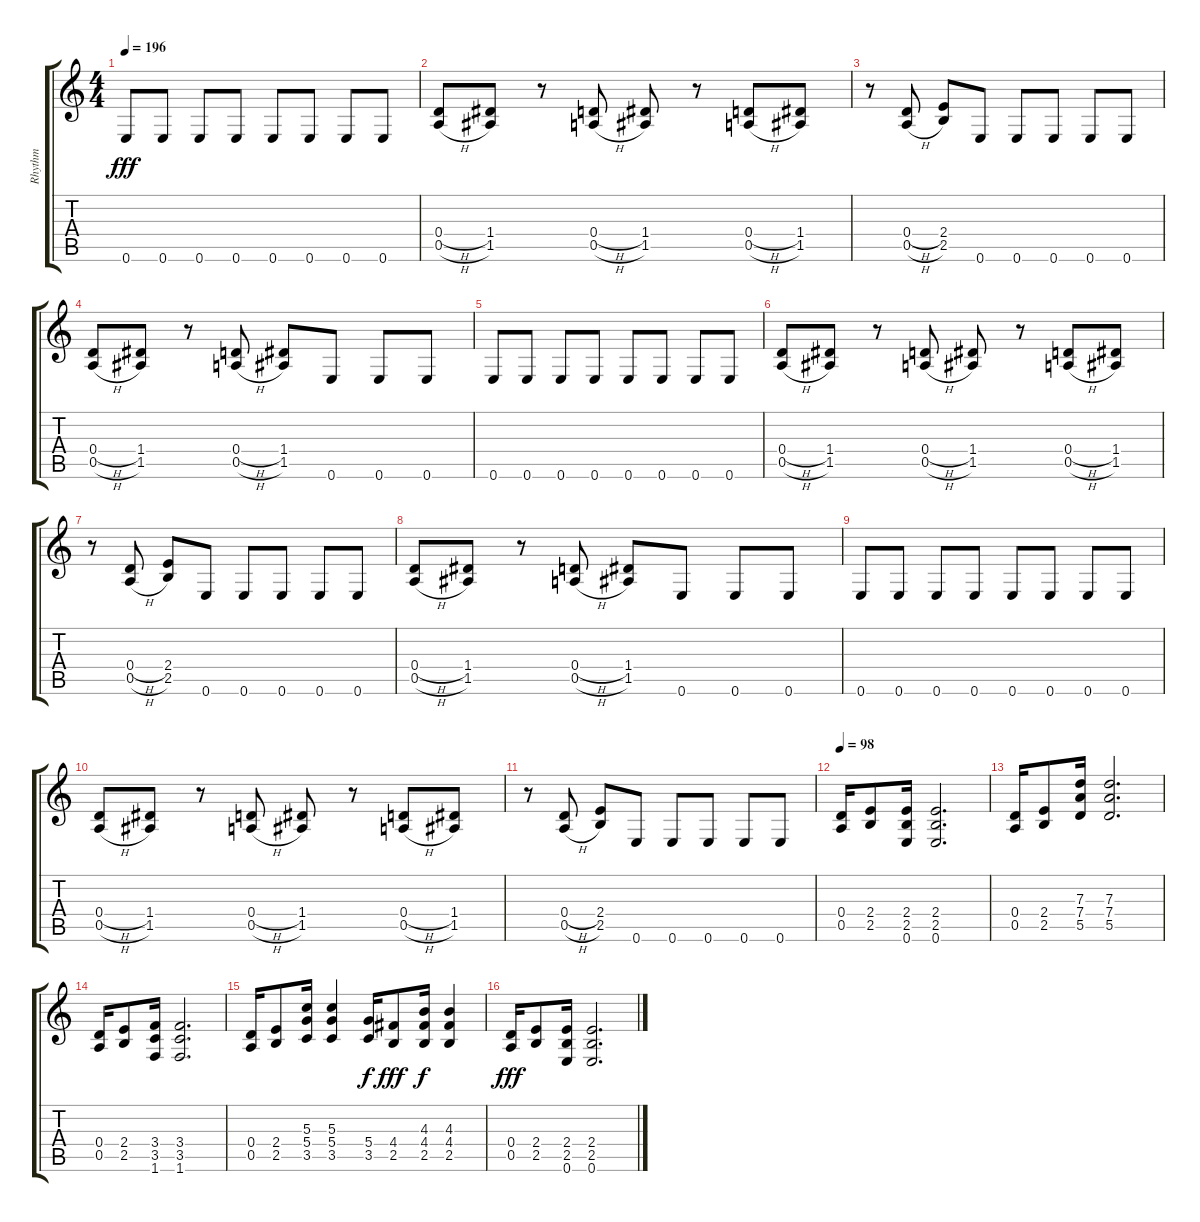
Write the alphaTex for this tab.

\track ("Rhythm" "Rhythm") {instrument electricguitarclean}
\staff {score tabs}
\tuning (E4 B3 G3 D3 A2 E2) {hide}
\ts (4 4)
\tempo 196
\clef g2
\ks c
0.6.8{dy fff} 0.6.8 0.6.8 0.6.8 0.6.8 0.6.8 0.6.8 0.6.8 |
(0.4{h} 0.5{h}).8 (1.4 1.5).8 r.8 (0.4{h} 0.5{h}).8 (1.4 1.5).8 r.8 (0.4{h} 0.5{h}).8 (1.4 1.5).8 |
r.8 (0.4{h} 0.5{h}).8 (2.4 2.5).8 0.6.8 0.6.8 0.6.8 0.6.8 0.6.8 |
(0.4{h} 0.5{h}).8 (1.4 1.5).8 r.8 (0.4{h} 0.5{h}).8 (1.4 1.5).8 0.6.8 0.6.8 0.6.8 |
0.6.8 0.6.8 0.6.8 0.6.8 0.6.8 0.6.8 0.6.8 0.6.8 |
(0.4{h} 0.5{h}).8 (1.4 1.5).8 r.8 (0.4{h} 0.5{h}).8 (1.4 1.5).8 r.8 (0.4{h} 0.5{h}).8 (1.4 1.5).8 |
r.8 (0.4{h} 0.5{h}).8 (2.4 2.5).8 0.6.8 0.6.8 0.6.8 0.6.8 0.6.8 |
(0.4{h} 0.5{h}).8 (1.4 1.5).8 r.8 (0.4{h} 0.5{h}).8 (1.4 1.5).8 0.6.8 0.6.8 0.6.8 |
0.6.8 0.6.8 0.6.8 0.6.8 0.6.8 0.6.8 0.6.8 0.6.8 |
(0.4{h} 0.5{h}).8 (1.4 1.5).8 r.8 (0.4{h} 0.5{h}).8 (1.4 1.5).8 r.8 (0.4{h} 0.5{h}).8 (1.4 1.5).8 |
r.8 (0.4{h} 0.5{h}).8 (2.4 2.5).8 0.6.8 0.6.8 0.6.8 0.6.8 0.6.8 |
\tempo 98
(0.4 0.5).16 (2.4 2.5).8 (2.4 2.5 0.6).16 (2.4 2.5 0.6).2{d} |
(0.4 0.5).16 (2.4 2.5).8 (7.3 7.4 5.5).16 (7.3 7.4 5.5).2{d} |
(0.4 0.5).16 (2.4 2.5).8 (3.4 3.5 1.6).16 (3.4 3.5 1.6).2{d} |
(0.4 0.5).16 (2.4 2.5).8 (5.3 5.4 3.5).16 (5.3 5.4 3.5).4 (5.4 3.5).16{dy f} (4.4 2.5).8{dy fff} (4.3 4.4 2.5).16{dy f} (4.3 4.4 2.5).4 |
(0.4 0.5).16{dy fff} (2.4 2.5).8 (2.4 2.5 0.6).16 (2.4 2.5 0.6).2{d}
